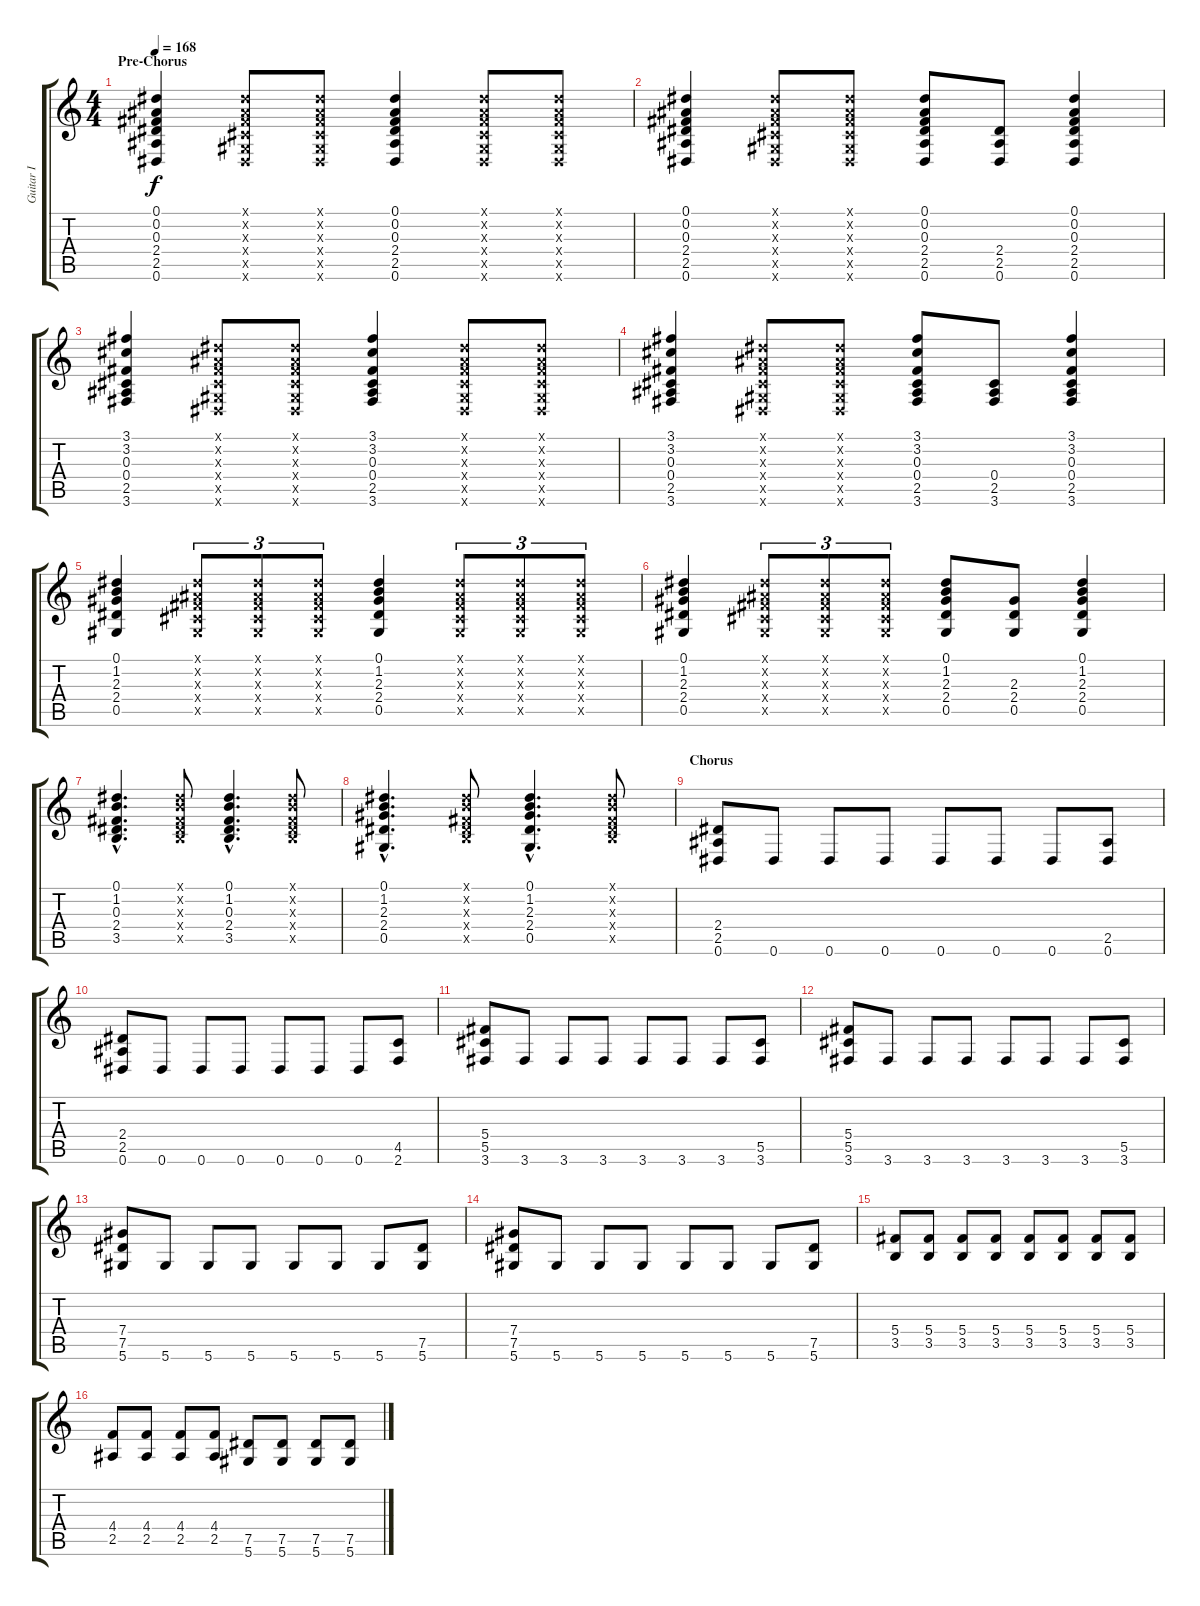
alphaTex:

\track ("Guitar I" "Guitar I") {instrument acousticguitarsteel}
\staff {score tabs}
\tuning (Eb4 Bb3 Gb3 Db3 Ab2 Eb2) {hide}
\ts (4 4)
\section ("" "Pre-Chorus")
\tempo 168
\clef g2
\ks c
(0.1 0.2 0.3 2.4 2.5 0.6).4{dy f instrument acousticguitarsteel} (0.1{x} 0.2{x} 0.3{x} 0.4{x} 0.5{x} 0.6{x}).8 (0.1{x} 0.2{x} 0.3{x} 0.4{x} 0.5{x} 0.6{x}).8 (0.1 0.2 0.3 2.4 2.5 0.6).4 (0.1{x} 0.2{x} 0.3{x} 0.4{x} 0.5{x} 0.6{x}).8 (0.1{x} 0.2{x} 0.3{x} 0.4{x} 0.5{x} 0.6{x}).8 |
(0.1 0.2 0.3 2.4 2.5 0.6).4 (0.1{x} 0.2{x} 0.3{x} 0.4{x} 0.5{x} 0.6{x}).8 (0.1{x} 0.2{x} 0.3{x} 0.4{x} 0.5{x} 0.6{x}).8 (0.1 0.2 0.3 2.4 2.5 0.6).8 (2.4 2.5 0.6).8 (0.1 0.2 0.3 2.4 2.5 0.6).4 |
(3.1 3.2 0.3 0.4 2.5 3.6).4 (0.1{x} 0.2{x} 0.3{x} 0.4{x} 0.5{x} 0.6{x}).8 (0.1{x} 0.2{x} 0.3{x} 0.4{x} 0.5{x} 0.6{x}).8 (3.1 3.2 0.3 0.4 2.5 3.6).4 (0.1{x} 0.2{x} 0.3{x} 0.4{x} 0.5{x} 0.6{x}).8 (0.1{x} 0.2{x} 0.3{x} 0.4{x} 0.5{x} 0.6{x}).8 |
(3.1 3.2 0.3 0.4 2.5 3.6).4 (0.1{x} 0.2{x} 0.3{x} 0.4{x} 0.5{x} 0.6{x}).8 (0.1{x} 0.2{x} 0.3{x} 0.4{x} 0.5{x} 0.6{x}).8 (3.1 3.2 0.3 0.4 2.5 3.6).8 (0.4 2.5 3.6).8 (3.1 3.2 0.3 0.4 2.5 3.6).4 |
(0.1 1.2 2.3 2.4 0.5).4 (0.1{x} 0.2{x} 0.3{x} 0.4{x} 0.5{x}).8{tu (3 2)} (0.1{x} 0.2{x} 0.3{x} 0.4{x} 0.5{x}).8{tu (3 2)} (0.1{x} 0.2{x} 0.3{x} 0.4{x} 0.5{x}).8{tu (3 2)} (0.1 1.2 2.3 2.4 0.5).4 (0.1{x} 0.2{x} 0.3{x} 0.4{x} 0.5{x}).8{tu (3 2)} (0.1{x} 0.2{x} 0.3{x} 0.4{x} 0.5{x}).8{tu (3 2)} (0.1{x} 0.2{x} 0.3{x} 0.4{x} 0.5{x}).8{tu (3 2)} |
(0.1 1.2 2.3 2.4 0.5).4 (0.1{x} 0.2{x} 0.3{x} 0.4{x} 0.5{x}).8{tu (3 2)} (0.1{x} 0.2{x} 0.3{x} 0.4{x} 0.5{x}).8{tu (3 2)} (0.1{x} 0.2{x} 0.3{x} 0.4{x} 0.5{x}).8{tu (3 2)} (0.1 1.2 2.3 2.4 0.5).8 (2.3 2.4 0.5).8 (0.1 1.2 2.3 2.4 0.5).4 |
(0.1{hac} 1.2{hac} 0.3{hac} 2.4{hac} 3.5{hac}).4{d} (0.1{x} 1.2{x} 0.3{x} 2.4{x} 3.5{x}).8 (0.1{hac} 1.2{hac} 0.3{hac} 2.4{hac} 3.5{hac}).4{d} (0.1{x} 1.2{x} 0.3{x} 2.4{x} 3.5{x}).8 |
(0.1{hac} 1.2{hac} 2.3{hac} 2.4{hac} 0.5{hac}).4{d} (0.1{x} 1.2{x} 0.3{x} 2.4{x} 3.5{x}).8 (0.1{hac} 1.2{hac} 2.3{hac} 2.4{hac} 0.5{hac}).4{d} (0.1{x} 1.2{x} 0.3{x} 2.4{x} 3.5{x}).8 |
\section ("" "Chorus")
(2.4 2.5 0.6).8{volume 13 instrument distortionguitar} 0.6.8 0.6.8 0.6.8 0.6.8 0.6.8 0.6.8 (2.5 0.6).8 |
(2.4 2.5 0.6).8 0.6.8 0.6.8 0.6.8 0.6.8 0.6.8 0.6.8 (4.5 2.6).8 |
(5.4 5.5 3.6).8 3.6.8 3.6.8 3.6.8 3.6.8 3.6.8 3.6.8 (5.5 3.6).8 |
(5.4 5.5 3.6).8 3.6.8 3.6.8 3.6.8 3.6.8 3.6.8 3.6.8 (5.5 3.6).8 |
(7.4 7.5 5.6).8 5.6.8 5.6.8 5.6.8 5.6.8 5.6.8 5.6.8 (7.5 5.6).8 |
(7.4 7.5 5.6).8 5.6.8 5.6.8 5.6.8 5.6.8 5.6.8 5.6.8 (7.5 5.6).8 |
(5.4 3.5).8 (5.4 3.5).8 (5.4 3.5).8 (5.4 3.5).8 (5.4 3.5).8 (5.4 3.5).8 (5.4 3.5).8 (5.4 3.5).8 |
(4.4 2.5).8 (4.4 2.5).8 (4.4 2.5).8 (4.4 2.5).8 (7.5 5.6).8 (7.5 5.6).8 (7.5 5.6).8 (7.5 5.6).8
